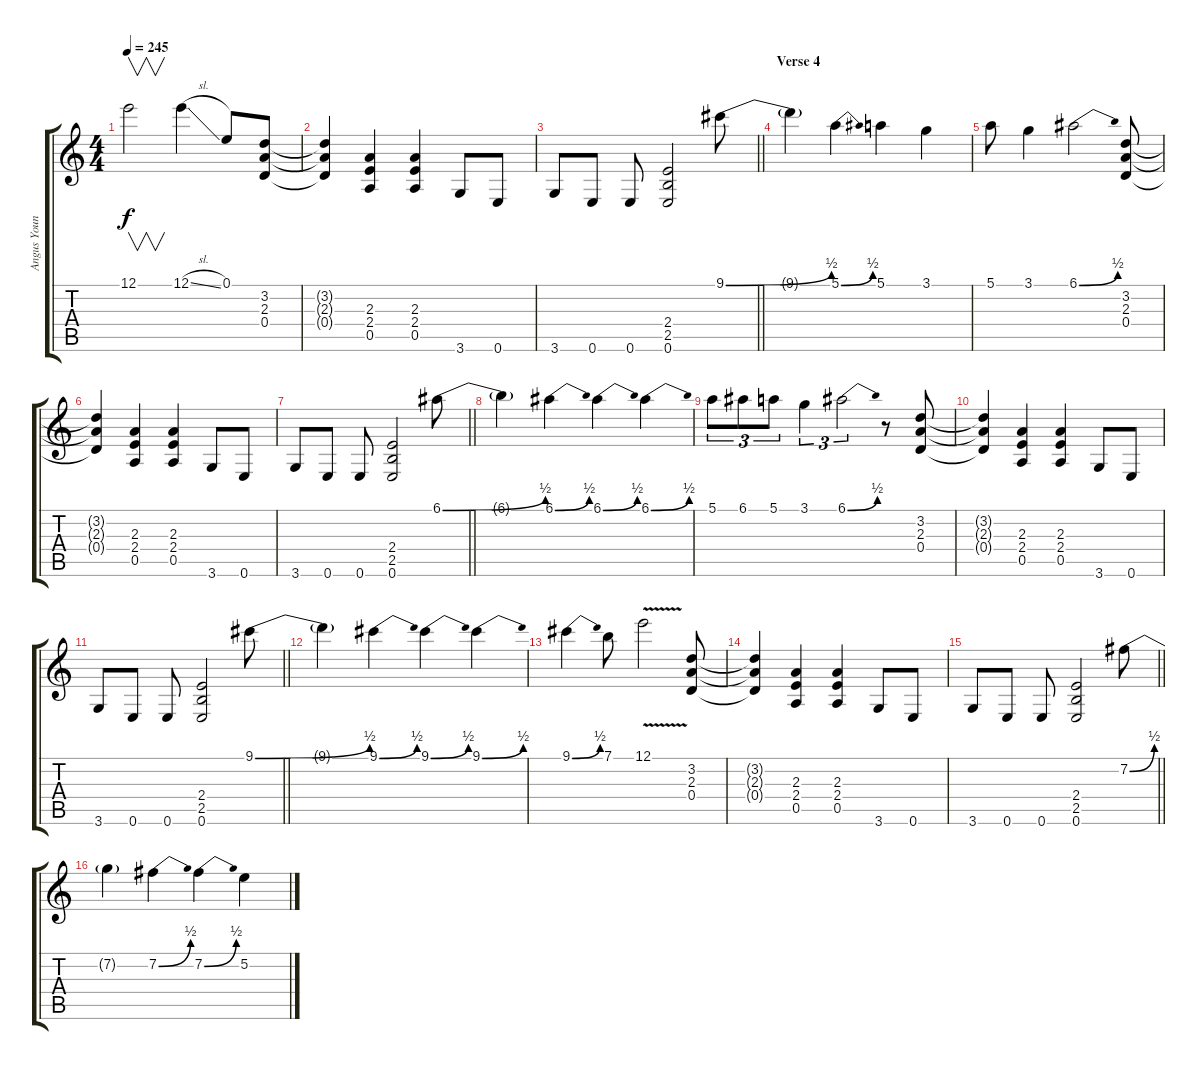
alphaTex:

\track ("Angus Young" "Angus Youn") {instrument overdrivenguitar}
\staff {score tabs}
\tuning (E4 B3 G3 D3 A2 E2) {hide}
\ts (4 4)
\tempo 245
\clef g2
\ks c
12.1{t}.2{v dy f} 12.1{sl}.4 0.1.8 (3.2 2.3 0.4).8 |
(3.2{t} 2.3{t} 0.4{t}).4 (2.3 2.4 0.5).4 (2.3 2.4 0.5).4 3.6.8 0.6.8 |
\barLineRight lightlight
3.6.8 0.6.8 0.6.8 (2.4 2.5 0.6).2 9.1{be (bend 0 0 60 2)}.8 |
\section ("" "Verse 4")
9.1{t}.4 5.1{be (bend 0 0 60 2)}.4 5.1.4 3.1.4 |
5.1.8 3.1.4 6.1{be (bend 0 0 60 2)}.2 (3.2 2.3 0.4).8 |
(3.2{t} 2.3{t} 0.4{t}).4 (2.3 2.4 0.5).4 (2.3 2.4 0.5).4 3.6.8 0.6.8 |
\barLineRight lightlight
3.6.8 0.6.8 0.6.8 (2.4 2.5 0.6).2 6.1{be (bend 0 0 60 2)}.8 |
6.1{t}.4 6.1{be (bend 0 0 60 2)}.4 6.1{be (bend 0 0 60 2)}.4 6.1{be (bend 0 0 60 2)}.4 |
5.1.8{tu (3 2)} 6.1.8{tu (3 2)} 5.1.8{tu (3 2)} 3.1.4{tu (3 2)} 6.1{be (bend 0 0 60 2)}.2{tu (3 2)} r.8 (3.2 2.3 0.4).8 |
(3.2{t} 2.3{t} 0.4{t}).4 (2.3 2.4 0.5).4 (2.3 2.4 0.5).4 3.6.8 0.6.8 |
\barLineRight lightlight
3.6.8 0.6.8 0.6.8 (2.4 2.5 0.6).2 9.1{be (bend 0 0 60 2)}.8 |
9.1{t}.4 9.1{be (bend 0 0 60 2)}.4 9.1{be (bend 0 0 60 2)}.4 9.1{be (bend 0 0 60 2)}.4 |
9.1{be (bend 0 0 60 2)}.4 7.1.8 12.1{v}.2 (3.2 2.3 0.4).8 |
(3.2{t} 2.3{t} 0.4{t}).4 (2.3 2.4 0.5).4 (2.3 2.4 0.5).4 3.6.8 0.6.8 |
\barLineRight lightlight
3.6.8 0.6.8 0.6.8 (2.4 2.5 0.6).2 7.2{be (bend 0 0 60 2)}.8 |
7.2{t}.4 7.2{be (bend 0 0 60 2)}.4 7.2{be (bend 0 0 60 2)}.4 5.2.4
